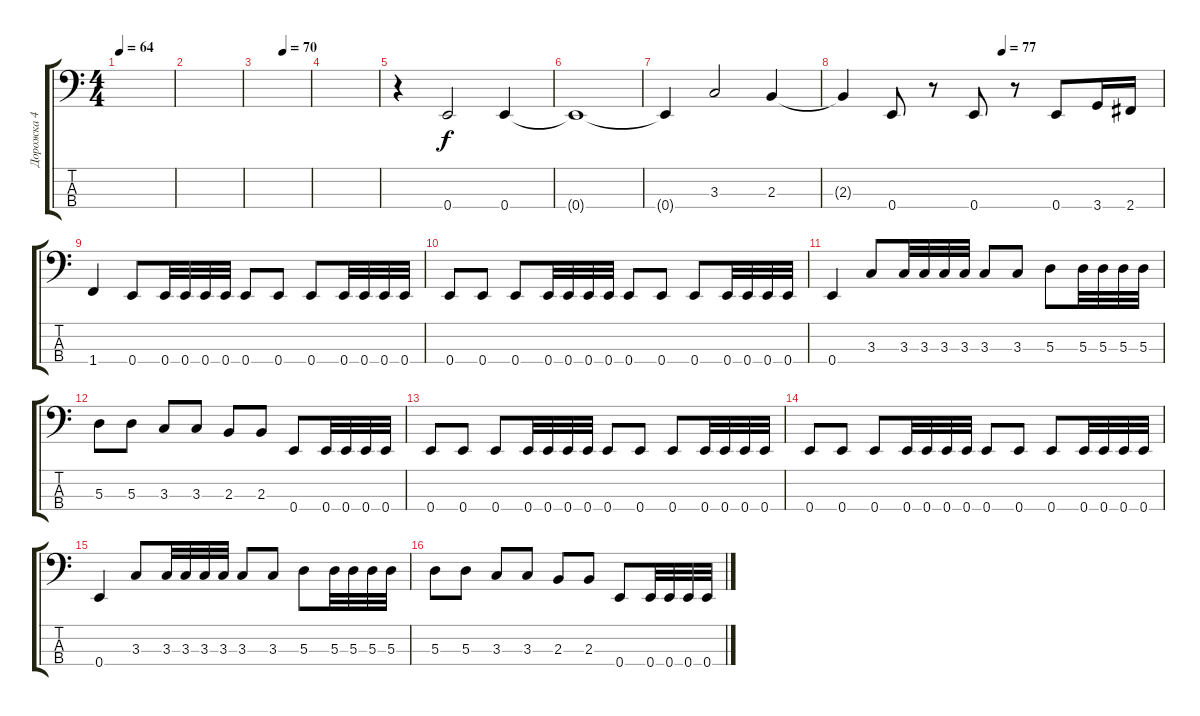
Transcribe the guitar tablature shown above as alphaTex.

\track ("Дорожка 4" "Дорожка 4") {instrument electricbassfinger}
\staff {score tabs}
\tuning (G2 D2 A1 E1) {hide}
\ts (4 4)
\tempo 64
\clef f4
\ks c
|
|
\tempo (70 0.5)
|
|
r.4 0.4.2 0.4.4 |
0.4{t}.1 |
0.4{t}.4 3.3.2 2.3.4 |
\tempo (77 0.5)
2.3{t}.4 0.4.8 r.8 0.4.8 r.8 0.4.8 3.4.16 2.4.16 |
1.4.4 0.4.8 0.4.32 0.4.32 0.4.32 0.4.32 0.4.8 0.4.8 0.4.8 0.4.32 0.4.32 0.4.32 0.4.32 |
0.4.8 0.4.8 0.4.8 0.4.32 0.4.32 0.4.32 0.4.32 0.4.8 0.4.8 0.4.8 0.4.32 0.4.32 0.4.32 0.4.32 |
0.4.4 3.3.8 3.3.32 3.3.32 3.3.32 3.3.32 3.3.8 3.3.8 5.3.8 5.3.32 5.3.32 5.3.32 5.3.32 |
5.3.8 5.3.8 3.3.8 3.3.8 2.3.8 2.3.8 0.4.8 0.4.32 0.4.32 0.4.32 0.4.32 |
0.4.8 0.4.8 0.4.8 0.4.32 0.4.32 0.4.32 0.4.32 0.4.8 0.4.8 0.4.8 0.4.32 0.4.32 0.4.32 0.4.32 |
0.4.8 0.4.8 0.4.8 0.4.32 0.4.32 0.4.32 0.4.32 0.4.8 0.4.8 0.4.8 0.4.32 0.4.32 0.4.32 0.4.32 |
0.4.4 3.3.8 3.3.32 3.3.32 3.3.32 3.3.32 3.3.8 3.3.8 5.3.8 5.3.32 5.3.32 5.3.32 5.3.32 |
5.3.8 5.3.8 3.3.8 3.3.8 2.3.8 2.3.8 0.4.8 0.4.32 0.4.32 0.4.32 0.4.32
